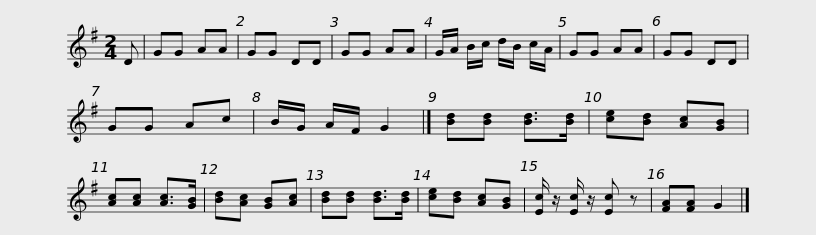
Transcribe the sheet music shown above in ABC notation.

X:1
L:1/8
M:2/4
I:linebreak $
K:G
V:1 treble
V:1
 D | GG AA | GG DD | GG AA | G/A/ B/c/ d/B/ c/A/ | %5
 GG AA | GG DD | GG Ac | B/G/ A/F/ G2 |] [Bd][Bd] [Bd]>[Bd] |$ %10
 [ce][Bd] [Ac][GB] | [Ac][Ac] [Ac]>[GB] | [Bd][Ac] [GB][Ac] | [Bd][Bd] [Bd]>[Bd] | [ce][Bd] [Ac][GB] | %15
 [Ec]/ z/ [Ec]/ z/ [Ec] z | [FA][FA] G2 |] %17
